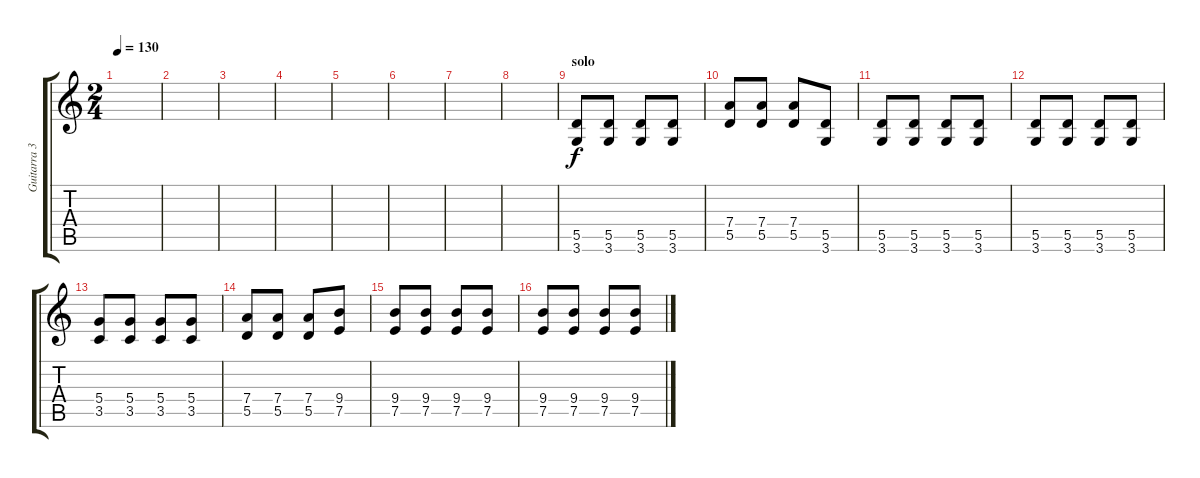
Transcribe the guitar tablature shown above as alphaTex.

\track ("Guitarra 3" "Guitarra 3") {instrument overdrivenguitar}
\staff {score tabs}
\tuning (E4 B3 G3 D3 A2 E2) {hide}
\ts (2 4)
\tempo 130
\clef g2
\ks c
|
|
|
|
|
|
|
|
\section ("" "solo")
(5.5 3.6).8{instrument distortionguitar} (5.5 3.6).8 (5.5 3.6).8 (5.5 3.6).8 |
(7.4 5.5).8 (7.4 5.5).8 (7.4 5.5).8 (5.5 3.6).8 |
(5.5 3.6).8 (5.5 3.6).8 (5.5 3.6).8 (5.5 3.6).8 |
(5.5 3.6).8 (5.5 3.6).8 (5.5 3.6).8 (5.5 3.6).8 |
(5.4 3.5).8 (5.4 3.5).8 (5.4 3.5).8 (5.4 3.5).8 |
(7.4 5.5).8 (7.4 5.5).8 (7.4 5.5).8 (9.4 7.5).8 |
(9.4 7.5).8 (9.4 7.5).8 (9.4 7.5).8 (9.4 7.5).8 |
(9.4 7.5).8 (9.4 7.5).8 (9.4 7.5).8 (9.4 7.5).8
